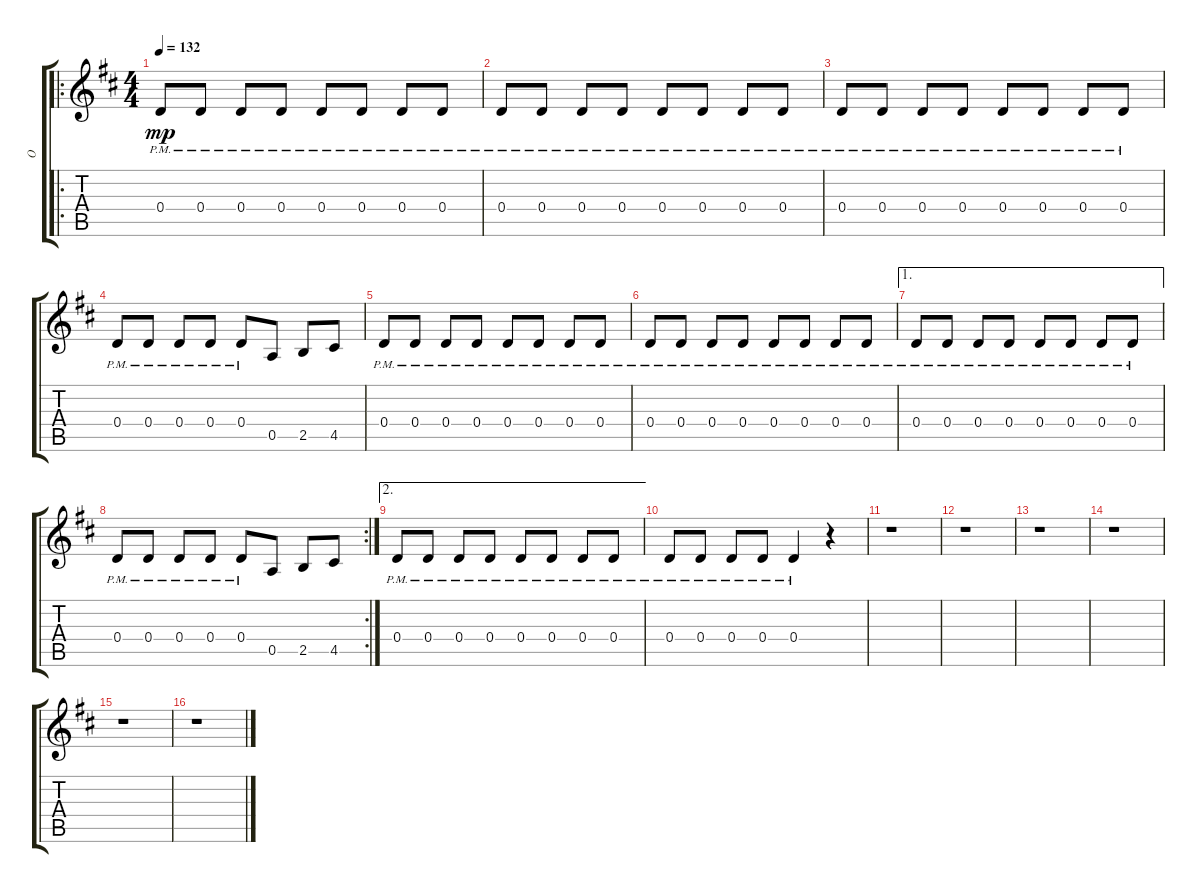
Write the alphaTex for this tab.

\track ("O" "O") {instrument overdrivenguitar}
\staff {score tabs}
\tuning (E4 B3 G3 D3 A2 E2) {hide}
\ro
\ts (4 4)
\tempo 132
\clef g2
\ks d
0.4{pm}.8{dy mp} 0.4{pm}.8 0.4{pm}.8 0.4{pm}.8 0.4{pm}.8 0.4{pm}.8 0.4{pm}.8 0.4{pm}.8 |
0.4{pm}.8 0.4{pm}.8 0.4{pm}.8 0.4{pm}.8 0.4{pm}.8 0.4{pm}.8 0.4{pm}.8 0.4{pm}.8 |
0.4{pm}.8 0.4{pm}.8 0.4{pm}.8 0.4{pm}.8 0.4{pm}.8 0.4{pm}.8 0.4{pm}.8 0.4{pm}.8 |
0.4{pm}.8 0.4{pm}.8 0.4{pm}.8 0.4{pm}.8 0.4{pm}.8 0.5.8 2.5.8 4.5.8 |
0.4{pm}.8 0.4{pm}.8 0.4{pm}.8 0.4{pm}.8 0.4{pm}.8 0.4{pm}.8 0.4{pm}.8 0.4{pm}.8 |
0.4{pm}.8 0.4{pm}.8 0.4{pm}.8 0.4{pm}.8 0.4{pm}.8 0.4{pm}.8 0.4{pm}.8 0.4{pm}.8 |
\ae 1
0.4{pm}.8 0.4{pm}.8 0.4{pm}.8 0.4{pm}.8 0.4{pm}.8 0.4{pm}.8 0.4{pm}.8 0.4{pm}.8 |
\rc 2
0.4{pm}.8 0.4{pm}.8 0.4{pm}.8 0.4{pm}.8 0.4{pm}.8 0.5.8 2.5.8 4.5.8 |
\ae 2
0.4{pm}.8 0.4{pm}.8 0.4{pm}.8 0.4{pm}.8 0.4{pm}.8 0.4{pm}.8 0.4{pm}.8 0.4{pm}.8 |
0.4{pm}.8 0.4{pm}.8 0.4{pm}.8 0.4{pm}.8 0.4{pm}.4 r.4 |
r.1 |
r.1 |
r.1 |
r.1 |
r.1 |
r.1
